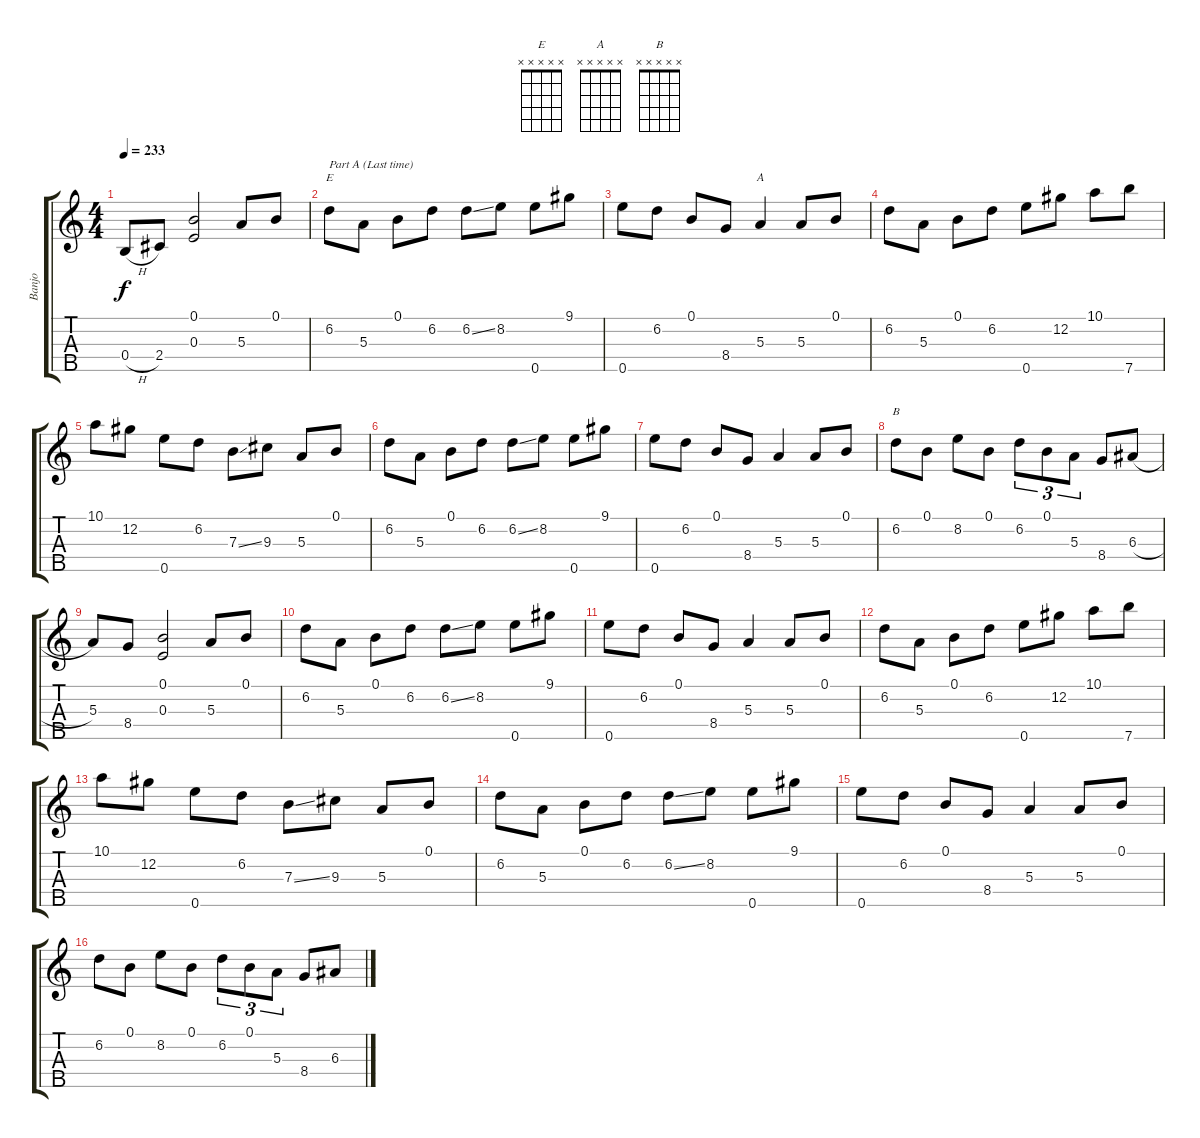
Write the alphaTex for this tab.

\track ("Banjo" "Banjo") {instrument banjo}
\staff {score tabs}
\tuning (B3 Ab3 E3 B2 E4) {hide}
\displaytranspose 12
\chord ("E" x x x x x) {firstfret 0}
\chord ("A" x x x x x) {firstfret 0}
\chord ("B" x x x x x) {firstfret 0}
\ts (4 4)
\tempo 233
\clef g2
\ks c
0.4{h}.8{dy f} 2.4.8 (0.1 0.3).2 5.3.8 0.1.8 |
6.2.8{ch "E" txt "Part A (Last time)"} 5.3.8 0.1.8 6.2.8 6.2{ss}.8 8.2.8 0.5.8 9.1.8 |
0.5.8 6.2.8 0.1.8 8.4.8 5.3.4{ch "A"} 5.3.8 0.1.8 |
6.2.8 5.3.8 0.1.8 6.2.8 0.5.8 12.2.8 10.1.8 7.5.8 |
10.1.8 12.2.8 0.5.8 6.2.8 7.3{ss}.8 9.3.8 5.3.8 0.1.8 |
6.2.8 5.3.8 0.1.8 6.2.8 6.2{ss}.8 8.2.8 0.5.8 9.1.8 |
0.5.8 6.2.8 0.1.8 8.4.8 5.3.4 5.3.8 0.1.8 |
6.2.8{ch "B"} 0.1.8 8.2.8 0.1.8 6.2.8{tu (3 2)} 0.1.8{tu (3 2)} 5.3.8{tu (3 2)} 8.4.8 6.3{h}.8 |
5.3.8 8.4.8 (0.1 0.3).2 5.3.8 0.1.8 |
6.2.8 5.3.8 0.1.8 6.2.8 6.2{ss}.8 8.2.8 0.5.8 9.1.8 |
0.5.8 6.2.8 0.1.8 8.4.8 5.3.4 5.3.8 0.1.8 |
6.2.8 5.3.8 0.1.8 6.2.8 0.5.8 12.2.8 10.1.8 7.5.8 |
10.1.8 12.2.8 0.5.8 6.2.8 7.3{ss}.8 9.3.8 5.3.8 0.1.8 |
6.2.8 5.3.8 0.1.8 6.2.8 6.2{ss}.8 8.2.8 0.5.8 9.1.8 |
0.5.8 6.2.8 0.1.8 8.4.8 5.3.4 5.3.8 0.1.8 |
6.2.8 0.1.8 8.2.8 0.1.8 6.2.8{tu (3 2)} 0.1.8{tu (3 2)} 5.3.8{tu (3 2)} 8.4.8 6.3{h}.8
